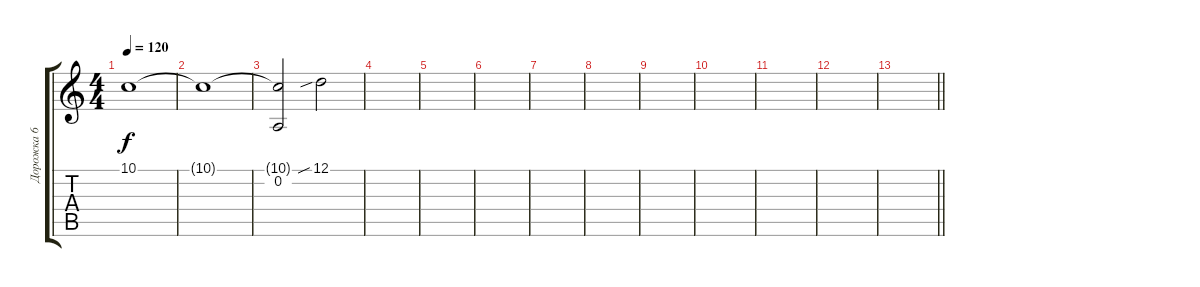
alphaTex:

\track ("Дорожка 6" "Дорожка 6") {instrument pad8sweep}
\staff {score tabs}
\tuning (D4 A3 F3 C3 G2 C2) {hide}
\ts (4 4)
\tempo 120
\clef g2
\ks c
10.1{t}.1{dy f} |
10.1{t}.1 |
(10.1{t} 0.2).2 12.1{sib}.2 |
|
|
|
|
|
|
|
|
|
\barLineRight lightlight
